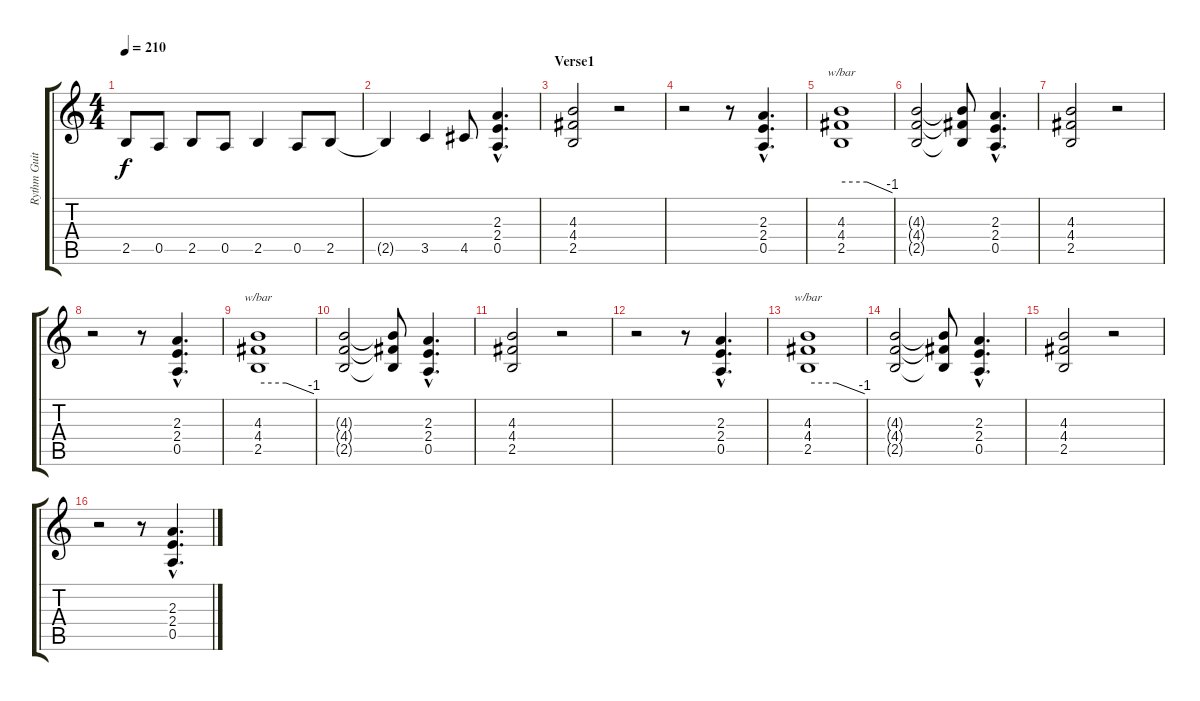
\track ("Rythm Guitar" "Rythm Guit") {instrument distortionguitar}
\staff {score tabs}
\tuning (E4 B3 G3 D3 A2 E2) {hide}
\ts (4 4)
\tempo 210
\clef g2
\ks c
2.5.8{dy f} 0.5.8 2.5.8 0.5.8 2.5.4 0.5.8 2.5.8 |
2.5{t}.4 3.5.4 4.5.8 (2.3{hac} 2.4{hac} 0.5{hac}).4{d} |
\section ("" "Verse1")
(4.3 4.4 2.5).2 r.2 |
r.2 r.8 (2.3{hac} 2.4{hac} 0.5{hac}).4{d} |
(4.3 4.4 2.5).1{tbe (custom default 0 0 30 0 60 -4)} |
(4.3{t} 4.4{t} 2.5{t}).2 (4.3{t} 4.4{t} 2.5{t}).8 (2.3{hac} 2.4{hac} 0.5{hac}).4{d} |
(4.3 4.4 2.5).2 r.2 |
r.2 r.8 (2.3{hac} 2.4{hac} 0.5{hac}).4{d} |
(4.3 4.4 2.5).1{tbe (custom default 0 0 30 0 60 -4)} |
(4.3{t} 4.4{t} 2.5{t}).2 (4.3{t} 4.4{t} 2.5{t}).8 (2.3{hac} 2.4{hac} 0.5{hac}).4{d} |
(4.3 4.4 2.5).2 r.2 |
r.2 r.8 (2.3{hac} 2.4{hac} 0.5{hac}).4{d} |
(4.3 4.4 2.5).1{tbe (custom default 0 0 30 0 60 -4)} |
(4.3{t} 4.4{t} 2.5{t}).2 (4.3{t} 4.4{t} 2.5{t}).8 (2.3{hac} 2.4{hac} 0.5{hac}).4{d} |
(4.3 4.4 2.5).2 r.2 |
r.2 r.8 (2.3{hac} 2.4{hac} 0.5{hac}).4{d}
